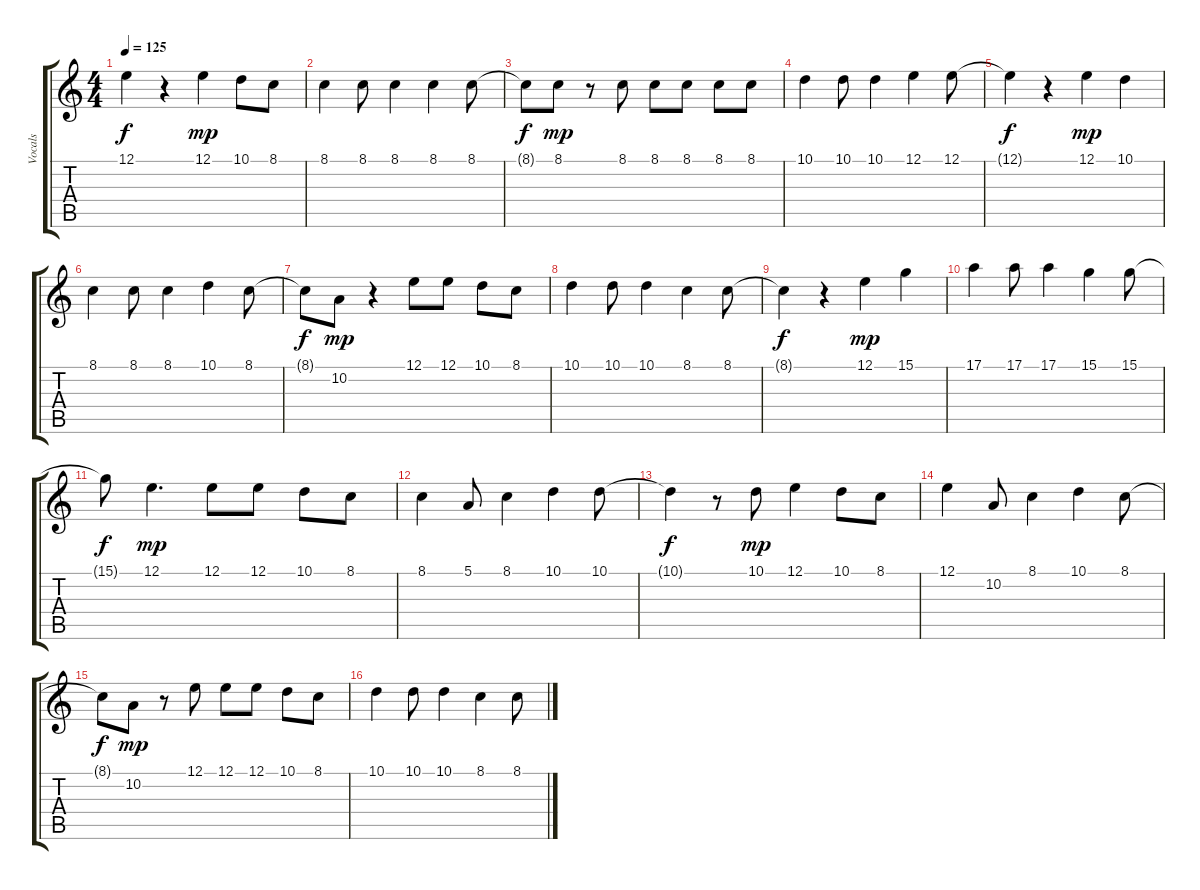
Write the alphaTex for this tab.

\track ("Vocals" "Vocals") {instrument flute}
\staff {score tabs}
\tuning (E4 B3 G3 D3 A2 E2) {hide}
\ts (4 4)
\tempo 125
\clef g2
\ks c
12.1{t}.4{dy f} r.4 12.1.4{dy mp} 10.1.8 8.1.8 |
8.1.4 8.1.8 8.1.4 8.1.4 8.1.8 |
8.1{t}.8{dy f} 8.1.8{dy mp} r.8 8.1.8 8.1.8 8.1.8 8.1.8 8.1.8 |
10.1.4 10.1.8 10.1.4 12.1.4 12.1.8 |
12.1{t}.4{dy f} r.4 12.1.4{dy mp} 10.1.4 |
8.1.4 8.1.8 8.1.4 10.1.4 8.1.8 |
8.1{t}.8{dy f} 10.2.8{dy mp} r.4 12.1.8 12.1.8 10.1.8 8.1.8 |
10.1.4 10.1.8 10.1.4 8.1.4 8.1.8 |
8.1{t}.4{dy f} r.4 12.1.4{dy mp} 15.1.4 |
17.1.4 17.1.8 17.1.4 15.1.4 15.1.8 |
15.1{t}.8{dy f} 12.1.4{d dy mp} 12.1.8 12.1.8 10.1.8 8.1.8 |
8.1.4 5.1.8 8.1.4 10.1.4 10.1.8 |
10.1{t}.4{dy f} r.8 10.1.8{dy mp} 12.1.4 10.1.8 8.1.8 |
12.1.4 10.2.8 8.1.4 10.1.4 8.1.8 |
8.1{t}.8{dy f} 10.2.8{dy mp} r.8 12.1.8 12.1.8 12.1.8 10.1.8 8.1.8 |
10.1.4 10.1.8 10.1.4 8.1.4 8.1.8
